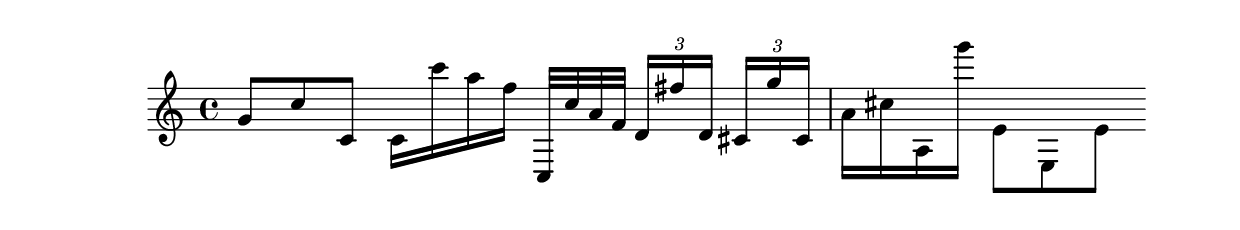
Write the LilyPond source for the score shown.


\version "2.4.0"
\header{
texidoc="
Beams should behave reasonably well, even under extreme circumstances.
Stems may be short, but noteheads should never touch the beam.  Note that
under normal circumstances, these beams would get knees here
@code{Beam.auto-knee-gap} was set to false.
"
}

extreme = \relative c'' {
  \stemNeutral
   g8[ c c,]
   c16[ c'' a f]
  \stemUp 
   c,,32[ c'' a f]

  %%%%%%%
  \stemNeutral
  \times 2/3{ d16[ fis' d,]} \times 2/3{ cis[ g'' cis,,]}
  a'16 cis a, g''' % Used to give a nice beam directed upwards.
  \stemNeutral

  \transpose c c {
	  \stemDown  e'8[ e e']
      }
}

\score {
  {
    % If we want to test extreme beams,
    % we should not have them auto-kneed
    \override Beam  #'auto-knee-gap = ##f
    \extreme


    %% what does this test? --hwn
%{
    \override Beam  #'slope-limit = #1000
    \extreme
    %}
  }
  \layout{
%    raggedright = ##t
    raggedright = ##t
  }
}
